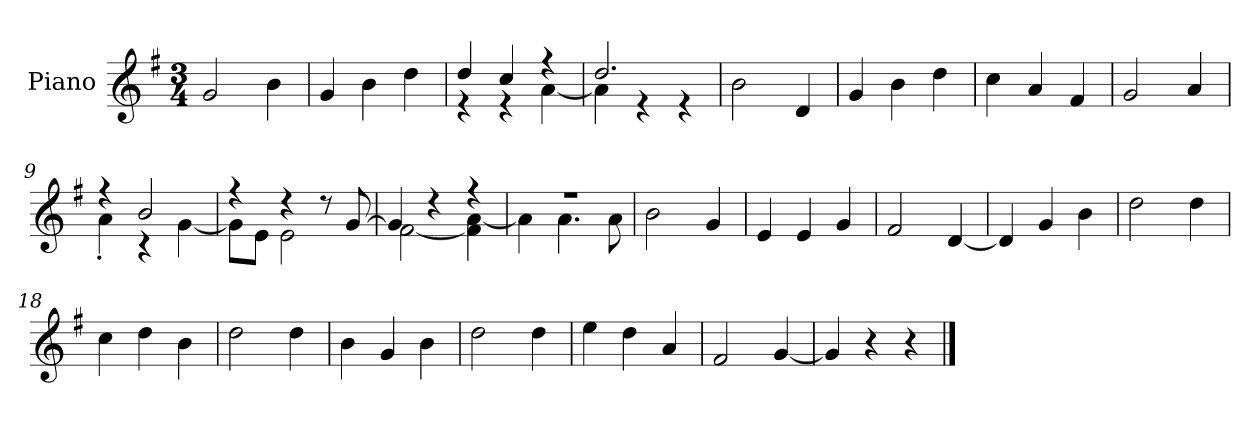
**kern
*part1
*staff1
*I"Piano
*I'P-no
*clefG2
*k[f#]
*M3/4
*MM178
=1
2g/
4b\
=2
4g/
4b\
4dd\
=3
*^
4dd/	4r
4cc/	4r
4r	[4a\
=4	=4
2.dd/	4a\]
.	4r
.	4r
*v	*v
=5
2b\
4d/
=6
4g/
4b\
4dd\
=7
4cc\
4a/
4f#/
=8
2g/
4a/
=9
*^
4r	4a'\
2b/	4r
.	[4g\
=10	=10
4r	8g\L]
.	8e\J
4r	2e\
8r	.
[8g/	.
!!LO:LB:g=z	!!
=11	=11
4g/]	[2f#\
4r	.
4r	4f#\] [4a\
=12	=12
2.r	4a\]
.	4.a\
.	8a\
*v	*v
=13
2b\
4g/
=14
4e/
4e/
4g/
=15
2f#/
[4d/
=16
4d/]
4g/
4b\
=17
2dd\
4dd\
=18
4cc\
4dd\
4b\
=19
2dd\
4dd\
=20
4b\
4g/
4b\
=21
2dd\
4dd\
=22
4ee\
4dd\
4a/
!!LO:LB:g=z
=23
2f#/
[4g/
=24
4g/]
4r
4r
==
*-
